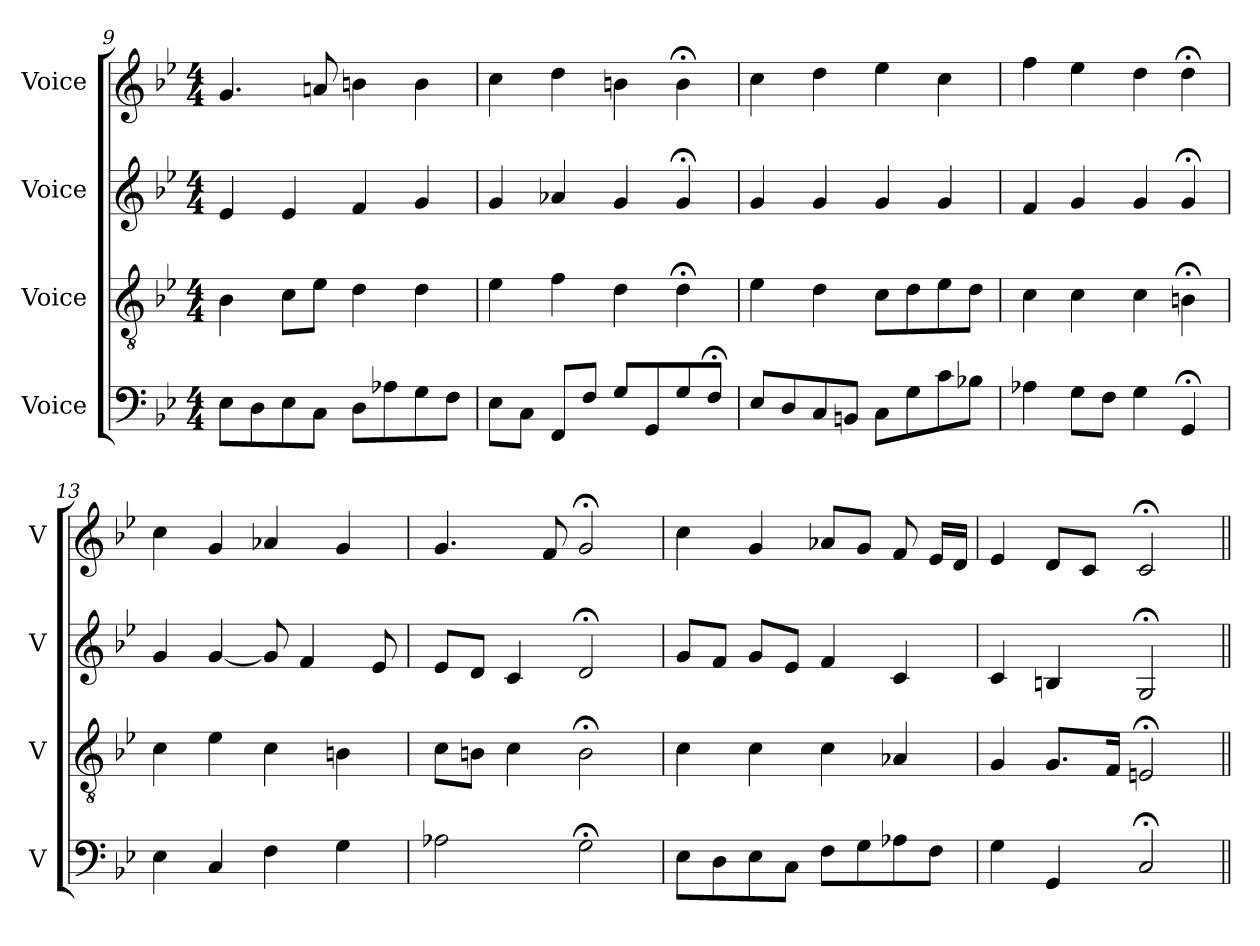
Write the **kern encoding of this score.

**kern	**kern	**kern	**kern
*part4	*part3	*part2	*part1
*staff4	*staff3	*staff2	*staff1
*I"Voice	*I"Voice	*I"Voice	*I"Voice
*I'V	*I'V	*I'V	*I'V
!!LO:LB:g=z
*clefF4	*clefGv2	*clefG2	*clefG2
*k[b-e-]	*k[b-e-]	*k[b-e-]	*k[b-e-]
*M4/4	*M4/4	*M4/4	*M4/4
=9	=9	=9	=9
8E-\L	4B-\	4e-/	4.g/
8D\	.	.	.
8E-\	8c\L	4e-/	.
8C\J	8e-\J	.	8an/
8D\L	4d\	4f/	4bn\
8A-X\	.	.	.
8G\	4d\	4g/	4b\
8F\J	.	.	.
=10	=10	=10	=10
8E-\L	4e-\	4g/	4cc\
8C\J	.	.	.
8FF/L	4f\	4a-X/	4dd\
8F/J	.	.	.
8G/L	4d\	4g/	4bn\
8GG/	.	.	.
8G/	4d;\	4g;/	4b;\
8F;/J	.	.	.
=11	=11	=11	=11
8E-/L	4e-\	4g/	4cc\
8D/	.	.	.
8C/	4d\	4g/	4dd\
8BBn/J	.	.	.
8C\L	8c\L	4g/	4ee-\
8G\	8d\	.	.
8c\	8e-\	4g/	4cc\
8B-X\J	8d\J	.	.
=12	=12	=12	=12
4A-X\	4c\	4f/	4ff\
8G\L	4c\	4g/	4ee-\
8F\J	.	.	.
4G\	4c\	4g/	4dd\
4GG;/	4Bn;\	4g;/	4dd;\
!!LO:PB:g=z
=13	=13	=13	=13
4E-\	4c\	4g/	4cc\
4C/	4e-\	[4g/	4g/
4F\	4c\	8g/]	4a-X/
.	.	4f/	.
4G\	4Bn\	.	4g/
.	.	8e-/	.
=14	=14	=14	=14
2A-X\	8c\L	8e-/L	4.g/
.	8Bn\J	8d/J	.
.	4c\	4c/	.
.	.	.	8f/
2G;\	2B;\	2d;/	2g;/
=15	=15	=15	=15
8E-\L	4c\	8g/L	4cc\
8D\	.	8f/J	.
8E-\	4c\	8g/L	4g/
8C\J	.	8e-/J	.
8F\L	4c\	4f/	8a-X/L
8G\	.	.	8g/J
8A-X\	4A-X/	4c/	8f/
8F\J	.	.	16e-/LL
.	.	.	16d/JJ
=16	=16	=16	=16
4G\	4G/	4c/	4e-/
4GG/	8.G/L	4Bn/	8d/L
.	.	.	8c/J
.	16F/Jk	.	.
2C;/	2En;/	2G;/	2c;/
=||	=||	=||	=||
*-	*-	*-	*-
